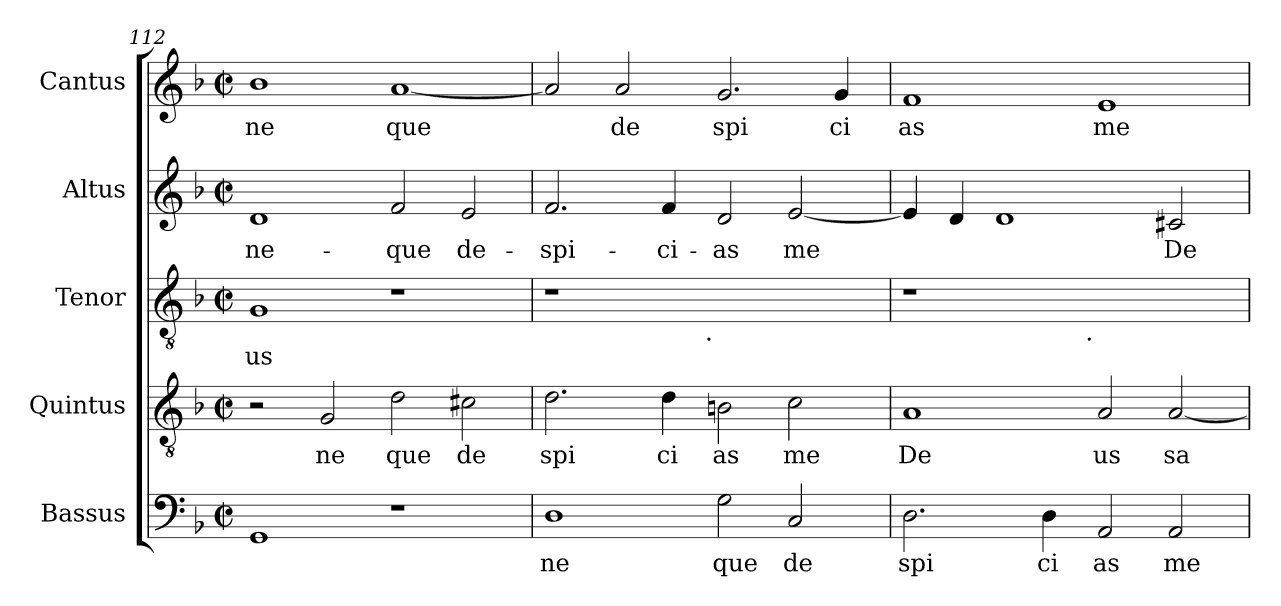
**kern	**text	**kern	**text	**kern	**text	**kern	**text	**kern	**text
*part5	*part5	*part4	*part4	*part3	*part3	*part2	*part2	*part1	*part1
*staff5	*staff5	*staff4	*staff4	*staff3	*staff3	*staff2	*staff2	*staff1	*staff1
*I"Bassus	*	*I"Quintus	*	*I"Tenor	*	*I"Altus	*	*I"Cantus	*
*clefF4	*	*clefGv2	*	*clefGv2	*	*clefG2	*	*clefG2	*
*k[b-]	*	*k[b-]	*	*k[b-]	*	*k[b-]	*	*k[b-]	*
*F:	*	*F:	*	*F:	*	*F:	*	*F:	*
*M2/2	*	*M2/2	*	*M2/2	*	*M2/2	*	*M2/2	*
*met(c|)	*	*met(c|)	*	*met(c|)	*	*met(c|)	*	*met(c|)	*
=112	=112	=112	=112	=112	=112	=112	=112	=112	=112
!	!LO:LY:b:cj	!	!	!	!LO:LY:b:cj	!	!LO:LY:b:cj	!	!LO:LY:b:cj
1GG	.	2r	.	1G	us	1d	ne-	1b-	ne
!	!	!	!LO:LY:b:cj	!	!	!	!	!	!
.	.	2G/	ne	.	.	.	.	.	.
!	!	!	!LO:LY:b:cj	!	!	!	!LO:LY:b:cj	!	!LO:LY:b:cj
1r	.	2d\	que	1r	.	2f/	-que	[<1a	que
!	!	!	!LO:LY:b:cj	!	!	!	!LO:LY:b:cj	!	!
.	.	2c#X\	de	.	.	2e/	de-	.	.
=113	=113	=113	=113	=113	=113	=113	=113	=113	=113
!	!LO:LY:b:cj	!	!LO:LY:b:cj	!	!	!	!LO:LY:b:cj	!	!LO:LY:b:cj
*	*	*	*	*^	*	*	*	*	*
1D	ne	2.d\	spi	1r	2ryy	.	2.f/	-spi-	2a/]	.
!	!	!	!	!	!	!	!	!	!	!LO:LY:b:cj
.	.	.	.	.	4...ryy	.	.	.	2a/	de
!	!	!	!LO:LY:b:cj	!	!	!	!	!LO:LY:b:cj	!	!
.	.	4d\	ci	.	.	.	4f/	-ci-	.	.
!	!	!	!	!	!LO:TX:b:t=.	!	!	!	!	!
.	.	.	.	.	1ryy	.	.	.	.	.
!	!LO:LY:b:cj	!	!LO:LY:b:cj	!	!	!	!	!LO:LY:b:cj	!	!LO:LY:b:cj
2G\	que	2Bn\	as	1ryy	.	.	2d/	-as	2.g/	spi
!	!LO:LY:b:cj	!	!LO:LY:b:cj	!	!	!	!	!LO:LY:b:cj	!	!
2C/	de	2c\	me	.	.	.	[<2e/	me	.	.
!	!	!	!	!	!	!	!	!	!	!LO:LY:b:cj
.	.	.	.	.	.	.	.	.	4g/	ci
.	.	.	.	.	32ryy	.	.	.	.	.
=114	=114	=114	=114	=114	=114	=114	=114	=114	=114	=114
!	!LO:LY:b:cj	!	!LO:LY:b:cj	!	!	!	!	!LO:LY:b:cj	!	!LO:LY:b:cj
2.D\	spi	1A	De	1r	2ryy	.	4e/]	.	1f	as
!	!	!	!	!	!	!	!	!LO:LY:b:cj	!	!
.	.	.	.	.	.	.	4d/	.	.	.
!	!	!	!	!	!	!	!	!LO:LY:b:cj	!	!
.	.	.	.	.	4...ryy	.	1d	.	.	.
!	!LO:LY:b:cj	!	!	!	!	!	!	!	!	!
4D\	ci	.	.	.	.	.	.	.	.	.
!	!	!	!	!	!LO:TX:b:t=.	!	!	!	!	!
.	.	.	.	.	1ryy	.	.	.	.	.
!	!LO:LY:b:cj	!	!LO:LY:b:cj	!	!	!	!	!	!	!LO:LY:b:cj
2AA/	as	2A/	us	1ryy	.	.	.	.	1e	me
!	!LO:LY:b:cj	!	!LO:LY:b:cj	!	!	!	!	!LO:LY:b:cj	!	!
2AA/	me	[>2A/	sa	.	.	.	2c#/	De-	.	.
.	.	.	.	.	32ryy	.	.	.	.	.
*	*	*	*	*v	*v	*	*	*	*	*
=	=	=	=	=	=	=	=	=	=
*-	*-	*-	*-	*-	*-	*-	*-	*-	*-
